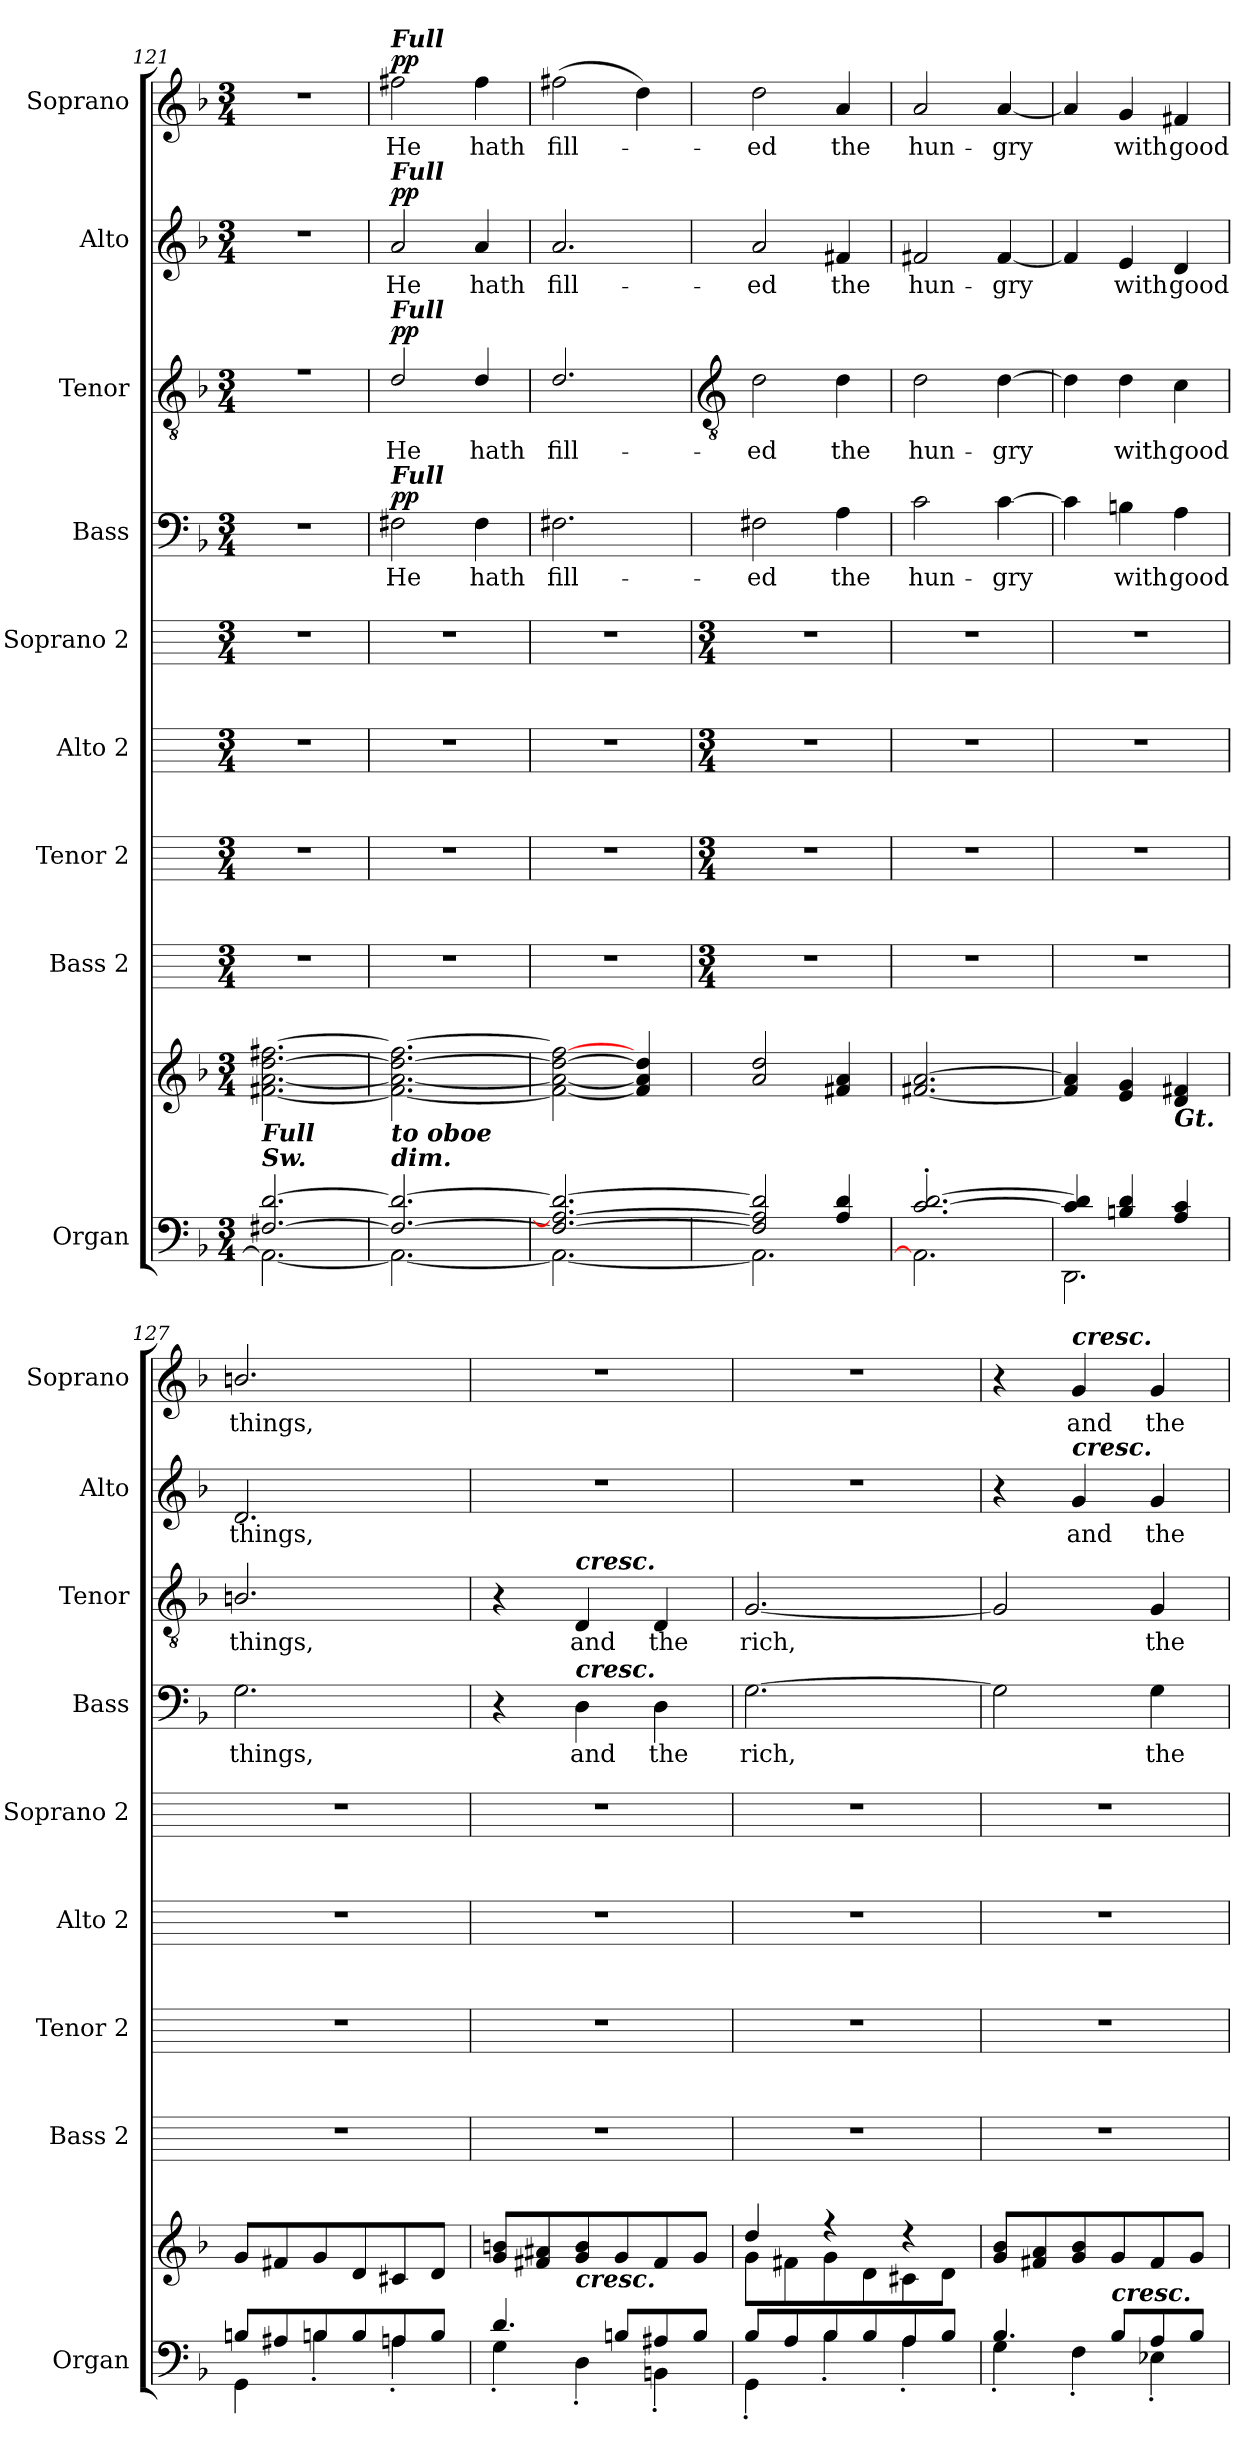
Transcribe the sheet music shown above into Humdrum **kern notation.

**kern	**kern	**kern	**kern	**kern	**kern	**kern	**text	**dynam	**kern	**text	**dynam	**kern	**text	**dynam	**kern	**text	**dynam
*part9	*part9	*part8	*part7	*part6	*part5	*part4	*part4	*part4	*part3	*part3	*part3	*part2	*part2	*part2	*part1	*part1	*part1
*staff10	*staff9	*staff8	*staff7	*staff6	*staff5	*staff4	*staff4	*staff4	*staff3	*staff3	*staff3	*staff2	*staff2	*staff2	*staff1	*staff1	*staff1
*I"Organ	*	*I"Bass 2	*I"Tenor 2	*I"Alto 2	*I"Soprano 2	*I"Bass	*	*	*I"Tenor	*	*	*I"Alto	*	*	*I"Soprano	*	*
*I'Organ	*	*I'Bass 2	*I'Tenor 2	*I'Alto 2	*I'Soprano 2	*I'Bass	*	*	*I'Tenor	*	*	*I'Alto	*	*	*I'Soprano	*	*
*clefF4	*clefG2	*	*	*	*	*clefF4	*	*	*clefGv2	*	*	*clefG2	*	*	*clefG2	*	*
*k[b-]	*k[b-]	*	*	*	*	*k[b-]	*	*	*k[b-]	*	*	*k[b-]	*	*	*k[b-]	*	*
*F:	*F:	*	*	*	*	*F:	*	*	*F:	*	*	*F:	*	*	*F:	*	*
*M3/4	*M3/4	*M3/4	*M3/4	*M3/4	*M3/4	*M3/4	*	*	*M3/4	*	*	*M3/4	*	*	*M3/4	*	*
=121	=121	=121	=121	=121	=121	=121	=121	=121	=121	=121	=121	=121	=121	=121	=121	=121	=121
*^	*	*	*	*	*	*	*	*	*^	*	*	*	*	*	*	*	*
!	!	!LO:TX:b:Bi:t=Full	!	!	!	!	!	!	!	!	!	!	!	!	!	!	!	!	!
!LO:TX:a:Bi:t=Sw.	!	!	!	!	!	!	!	!	!	!	!	!	!	!	!	!	!	!	!
!	!	!	!	!	!	!	!LO:N:vis=1	!	!	!LO:N:vis=1	!LO:N:vis=1	!	!	!LO:N:vis=1	!	!	!LO:N:vis=1	!	!
[2.F#X/ [2.d/	2.AA\_	[2.f#X [2.a [2.dd [2.ff#X	2.r	2.r	2.r	2.r	2.r	.	.	2.r	2.ryy	.	.	2.r	.	.	2.r	.	.
=122	=122	=122	=122	=122	=122	=122	=122	=122	=122	=122	=122	=122	=122	=122	=122	=122	=122	=122	=122
!	!	!	!	!	!	!	!	!	!	!	!	!	!	!	!	!	!LO:TX:a:Bi:t=Full	!	!
!	!	!	!	!	!	!	!	!	!	!	!	!	!	!LO:TX:a:Bi:t=Full	!	!	!	!	!
!	!	!	!	!	!	!	!	!	!	!LO:TX:a:Bi:t=Full	!	!	!	!	!	!	!	!	!
!	!	!	!	!	!	!	!LO:TX:a:Bi:t=Full	!	!	!	!	!	!	!	!	!	!	!	!
!LO:TX:a:Bi:t=dim.	!	!	!	!	!	!	!	!	!	!	!	!	!	!	!	!	!	!	!
!LO:TX:a:Bi:t=to oboe	!	!	!	!	!	!	!	!	!	!	!	!	!	!	!	!	!	!	!
!	!	!	!	!	!	!	!	!LO:LY:b	!LO:DY:b	!	!LO:N:vis=1	!LO:LY:b	!LO:DY:b	!	!LO:LY:b	!LO:DY:b	!	!LO:LY:b	!LO:DY:b
2.F#/_ 2.d/_	2.AA\_	2.f#_ 2.a_ 2.dd_ 2.ff#_	2.r	2.r	2.r	2.r	2F#X	He	pp	2d	2.ryy	He	pp	2a	He	pp	2ff#X	He	pp
!	!	!	!	!	!	!	!	!LO:LY:b	!	!	!	!LO:LY:b	!	!	!LO:LY:b	!	!	!LO:LY:b	!
.	.	.	.	.	.	.	4F#	hath	.	4d	.	hath	.	4a	hath	.	4ff#	hath	.
=123	=123	=123	=123	=123	=123	=123	=123	=123	=123	=123	=123	=123	=123	=123	=123	=123	=123	=123	=123
!	!	!	!	!	!	!	!	!LO:LY:b	!	!	!LO:N:vis=1	!LO:LY:b	!	!	!LO:LY:b	!	!	!LO:LY:b	!
2.F#/_ 2.A/_ 2.d/_	2.AA\_	2f#_ 2a_ 2dd_ 2ff#_	2.r	2.r	2.r	2.r	2.F#X	fill-	.	2.d	2.ryy	fill-	.	2.a	fill-	.	(>2ff#X	fill-	.
.	.	4f#] 4a] 4dd]	.	.	.	.	.	.	.	.	.	.	.	.	.	.	4dd)	.	.
*	*	*	*	*	*	*	*	*	*	*v	*v	*	*	*	*	*	*	*	*
!!LO:LB:g=z
=124	=124	=124	=124	=124	=124	=124	=124	=124	=124	=124	=124	=124	=124	=124	=124	=124	=124	=124
*	*	*	*	*	*	*	*	*	*	*clefGv2	*	*	*	*	*	*	*	*
*	*	*	*M3/4	*M3/4	*M3/4	*M3/4	*	*	*	*	*	*	*	*	*	*	*	*
*	*	*^	*	*	*	*	*	*	*	*	*	*	*	*	*	*	*	*
!	!	!	!LO:N:vis=1	!	!	!	!	!	!LO:LY:b	!	!	!LO:LY:b	!	!	!LO:LY:b	!	!	!LO:LY:b	!
2F#/] 2A/] 2d/]	2.AA\]	2a 2dd	2.ryy	2.r	2.r	2.r	2.r	2F#X	-ed	.	2d	-ed	.	2a	-ed	.	2dd	ed	.
!	!	!	!	!	!	!	!	!	!LO:LY:b	!	!	!LO:LY:b	!	!	!LO:LY:b	!	!	!LO:LY:b	!
4A/ 4d/	.	4f#X 4a	.	.	.	.	.	4A	the	.	4d	the	.	4f#X	the	.	4a	the	.
=125	=125	=125	=125	=125	=125	=125	=125	=125	=125	=125	=125	=125	=125	=125	=125	=125	=125	=125	=125
!	!	!	!	!	!	!	!	!	!LO:LY:b	!	!	!LO:LY:b	!	!	!LO:LY:b	!	!	!LO:LY:b	!
[2.c/' [2.d/'	2.AA\]	[2.f#X [2.a	2ryy	2.r	2.r	2.r	2.r	2c	hun-	.	2d	hun-	.	2f#X	hun-	.	2a	hun-	.
!	!	!	!	!	!	!	!	!	!LO:LY:b	!	!	!LO:LY:b	!	!	!LO:LY:b	!	!	!LO:LY:b	!
.	.	.	4ryy	.	.	.	.	[4c	-gry	.	[4d	-gry	.	[4f#	-gry	.	[4a	-gry	.
=126	=126	=126	=126	=126	=126	=126	=126	=126	=126	=126	=126	=126	=126	=126	=126	=126	=126	=126	=126
4c/] 4d/]	2.DD\	4f#] 4a]	2ryy	2.r	2.r	2.r	2.r	4c]	.	.	4d]	.	.	4f#]	.	.	4a]	.	.
!	!	!	!	!	!	!	!	!	!LO:LY:b	!	!	!LO:LY:b	!	!	!LO:LY:b	!	!	!LO:LY:b	!
4Bn/ 4d/	.	4e 4g	.	.	.	.	.	4Bn	with	.	4d	with	.	4e	with	.	4g	with	.
!	!	!LO:TX:b:Bi:t=Gt.	!	!	!	!	!	!	!	!	!	!	!	!	!	!	!	!	!
!	!	!	!	!	!	!	!	!	!LO:LY:b	!	!	!LO:LY:b	!	!	!LO:LY:b	!	!	!LO:LY:b	!
4A/ 4c/	.	4d 4f#	4ryy	.	.	.	.	4A	good	.	4c	good	.	4d	good	.	4f#X	good	.
=127	=127	=127	=127	=127	=127	=127	=127	=127	=127	=127	=127	=127	=127	=127	=127	=127	=127	=127	=127
!	!	!	!	!	!	!	!	!	!LO:LY:b	!	!	!LO:LY:b	!	!	!LO:LY:b	!	!	!LO:LY:b	!
8Bn/L	4GG\	8gL	2ryy	2.r	2.r	2.r	2.r	2.G	things,	.	2.Bn/	things,	.	2.d	things,	.	2.bn/	things,	.
8A#X/	.	8f#X	.	.	.	.	.	.	.	.	.	.	.	.	.	.	.	.	.
8B/	4Bn'\	8g	.	.	.	.	.	.	.	.	.	.	.	.	.	.	.	.	.
8B/	.	8d	.	.	.	.	.	.	.	.	.	.	.	.	.	.	.	.	.
8A#/	4A'\	8c#X	4ryy	.	.	.	.	.	.	.	.	.	.	.	.	.	.	.	.
8B/J	.	8dJ	.	.	.	.	.	.	.	.	.	.	.	.	.	.	.	.	.
=128	=128	=128	=128	=128	=128	=128	=128	=128	=128	=128	=128	=128	=128	=128	=128	=128	=128	=128	=128
!	!	!	!	!	!	!	!	!	!	!	!	!	!	!LO:N:vis=1	!	!	!LO:N:vis=1	!	!
4.d/	4G'\	8g 8bnL	2ryy	2.r	2.r	2.r	2.r	4r	.	.	4r	.	.	2.r	.	.	2.r	.	.
.	.	8f#X 8a#X	.	.	.	.	.	.	.	.	.	.	.	.	.	.	.	.	.
!	!	!	!	!	!	!	!	!	!	!	!LO:TX:a:Bi:t=cresc.	!	!	!	!	!	!	!	!
!	!	!	!	!	!	!	!	!LO:TX:a:Bi:t=cresc.	!	!	!	!	!	!	!	!	!	!	!
!	!	!LO:TX:b:Bi:t=cresc.	!	!	!	!	!	!	!	!	!	!	!	!	!	!	!	!	!
!	!	!	!	!	!	!	!	!	!LO:LY:b	!	!	!LO:LY:b	!	!	!	!	!	!	!
.	4D'\	8g 8b	.	.	.	.	.	4D	and	.	4D	and	.	.	.	.	.	.	.
8Bn/L	.	8g	.	.	.	.	.	.	.	.	.	.	.	.	.	.	.	.	.
!	!	!	!	!	!	!	!	!	!LO:LY:b	!	!	!LO:LY:b	!	!	!	!	!	!	!
8A#X/	4BBn'\	8f#	4ryy	.	.	.	.	4D	the	.	4D	the	.	.	.	.	.	.	.
8B/J	.	8gJ	.	.	.	.	.	.	.	.	.	.	.	.	.	.	.	.	.
=129	=129	=129	=129	=129	=129	=129	=129	=129	=129	=129	=129	=129	=129	=129	=129	=129	=129	=129	=129
!	!	!	!	!	!	!	!	!	!LO:LY:b	!	!	!LO:LY:b	!	!LO:N:vis=1	!	!	!LO:N:vis=1	!	!
8B-/L	4GG'\	4dd/	8g\L	2.r	2.r	2.r	2.r	[2.G	rich,	.	[2.G	rich,	.	2.r	.	.	2.r	.	.
8A/	.	.	8f#X\	.	.	.	.	.	.	.	.	.	.	.	.	.	.	.	.
8B-/	4B-'\	4r	8g\	.	.	.	.	.	.	.	.	.	.	.	.	.	.	.	.
8B-/	.	.	8d\	.	.	.	.	.	.	.	.	.	.	.	.	.	.	.	.
8A/	4A'\	4r	8c#X\	.	.	.	.	.	.	.	.	.	.	.	.	.	.	.	.
8B-/J	.	.	8d\J	.	.	.	.	.	.	.	.	.	.	.	.	.	.	.	.
=130	=130	=130	=130	=130	=130	=130	=130	=130	=130	=130	=130	=130	=130	=130	=130	=130	=130	=130	=130
4.B-/	4G'\	8g 8b-L	2ryy	2.r	2.r	2.r	2.r	2G]	.	.	2G]	.	.	4r	.	.	4r	.	.
.	.	8f#X 8a	.	.	.	.	.	.	.	.	.	.	.	.	.	.	.	.	.
!	!	!	!	!	!	!	!	!	!	!	!	!	!	!	!	!	!LO:TX:a:Bi:t=cresc.	!	!
!	!	!	!	!	!	!	!	!	!	!	!	!	!	!LO:TX:a:Bi:t=cresc.	!	!	!	!	!
!	!	!	!	!	!	!	!	!	!	!	!	!	!	!	!LO:LY:b	!	!	!LO:LY:b	!
.	4F'\	8g 8b-	.	.	.	.	.	.	.	.	.	.	.	4g	and	.	4g	and	.
!LO:TX:a:Bi:t=cresc.	!	!	!	!	!	!	!	!	!	!	!	!	!	!	!	!	!	!	!
8B-/L	.	8g	.	.	.	.	.	.	.	.	.	.	.	.	.	.	.	.	.
!	!	!	!	!	!	!	!	!	!LO:LY:b	!	!	!LO:LY:b	!	!	!LO:LY:b	!	!	!LO:LY:b	!
8A/	4E-X'\	8f#	4ryy	.	.	.	.	4G	the	.	4G	the	.	4g	the	.	4g	the	.
8B-/J	.	8gJ	.	.	.	.	.	.	.	.	.	.	.	.	.	.	.	.	.
*v	*v	*	*	*	*	*	*	*	*	*	*	*	*	*	*	*	*	*	*
*	*v	*v	*	*	*	*	*	*	*	*	*	*	*	*	*	*	*	*
=	=	=	=	=	=	=	=	=	=	=	=	=	=	=	=	=	=
*-	*-	*-	*-	*-	*-	*-	*-	*-	*-	*-	*-	*-	*-	*-	*-	*-	*-
